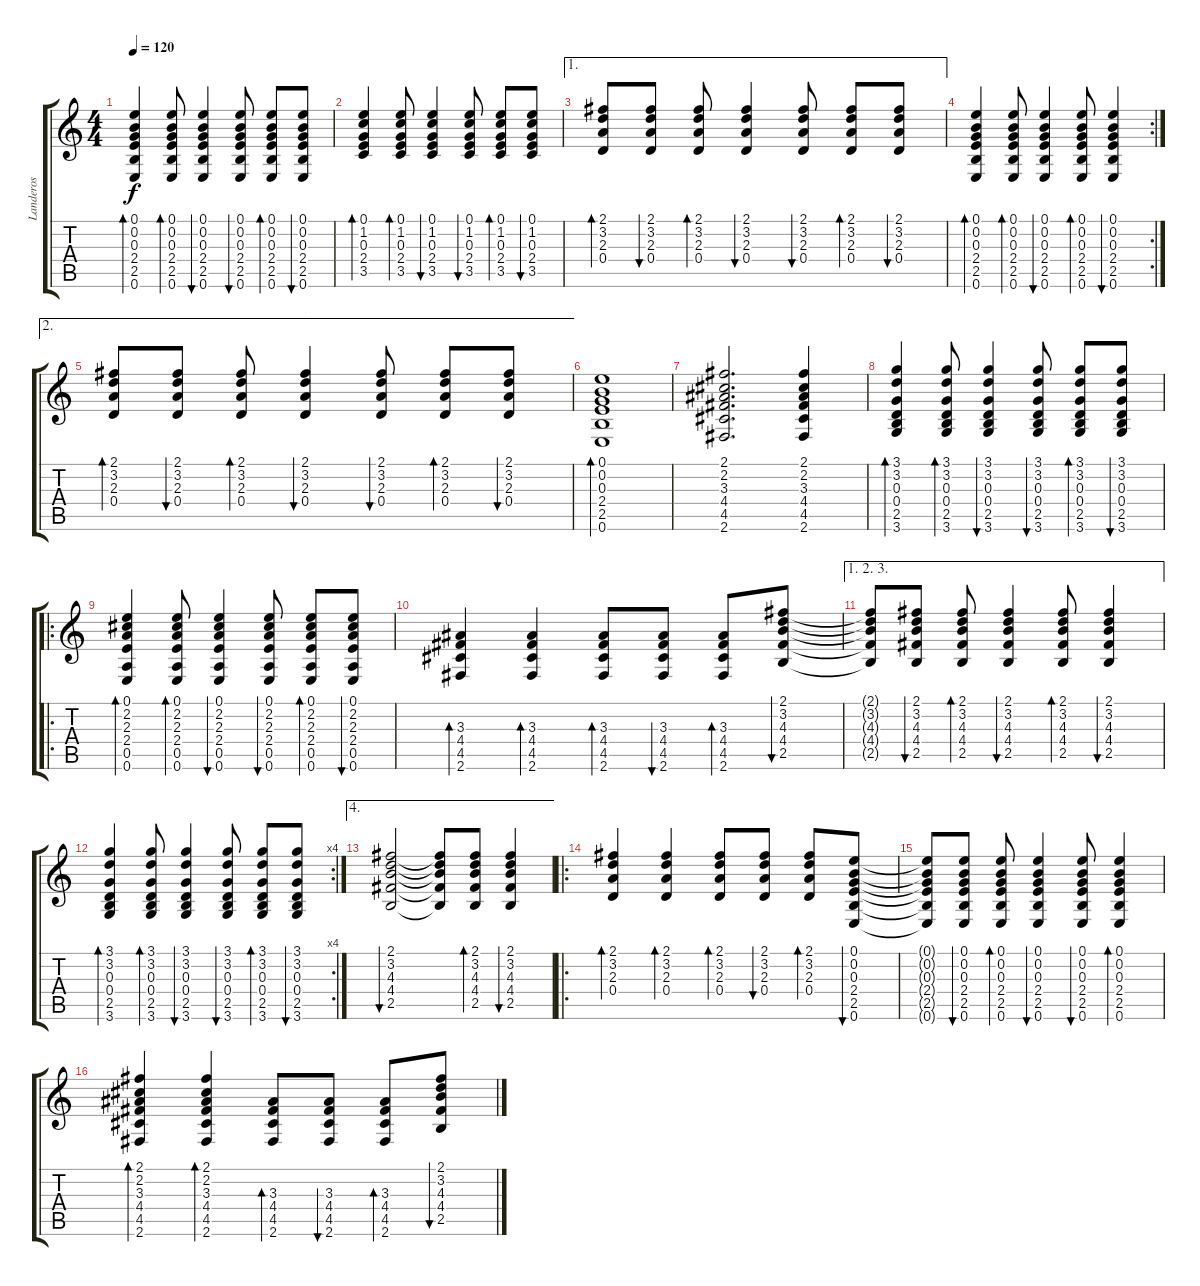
\track ("Landeros" "Landeros") {instrument acousticguitarsteel}
\staff {score tabs}
\tuning (E4 B3 G3 D3 A2 E2) {hide}
\ts (4 4)
\tempo 120
\clef g2
\ks c
(0.1 0.2 0.3 2.4 2.5 0.6).4{bd 60 dy f} (0.1 0.2 0.3 2.4 2.5 0.6).8{bd 60} (0.1 0.2 0.3 2.4 2.5 0.6).4{bu 60} (0.1 0.2 0.3 2.4 2.5 0.6).8{bu 60} (0.1 0.2 0.3 2.4 2.5 0.6).8{bd 60} (0.1 0.2 0.3 2.4 2.5 0.6).8{bu 60} |
(0.1 1.2 0.3 2.4 3.5).4{bd 60} (0.1 1.2 0.3 2.4 3.5).8{bd 60} (0.1 1.2 0.3 2.4 3.5).4{bu 60} (0.1 1.2 0.3 2.4 3.5).8{bu 60} (0.1 1.2 0.3 2.4 3.5).8{bd 60} (0.1 1.2 0.3 2.4 3.5).8{bu 60} |
\ae 1
(2.1 3.2 2.3 0.4).8{bd 60} (2.1 3.2 2.3 0.4).8{bu 60} (2.1 3.2 2.3 0.4).8{bd 60} (2.1 3.2 2.3 0.4).4{bu 60} (2.1 3.2 2.3 0.4).8{bu 60} (2.1 3.2 2.3 0.4).8{bd 60} (2.1 3.2 2.3 0.4).8{bu 60} |
\rc 2
(0.1 0.2 0.3 2.4 2.5 0.6).4{bd 60} (0.1 0.2 0.3 2.4 2.5 0.6).8{bd 60} (0.1 0.2 0.3 2.4 2.5 0.6).4{bu 60} (0.1 0.2 0.3 2.4 2.5 0.6).8{bd 60} (0.1 0.2 0.3 2.4 2.5 0.6).4{bu 60} |
\ae 2
(2.1 3.2 2.3 0.4).8{bd 60} (2.1 3.2 2.3 0.4).8{bu 60} (2.1 3.2 2.3 0.4).8{bd 60} (2.1 3.2 2.3 0.4).4{bu 60} (2.1 3.2 2.3 0.4).8{bu 60} (2.1 3.2 2.3 0.4).8{bd 60} (2.1 3.2 2.3 0.4).8{bu 60} |
(0.1 0.2 0.3 2.4 2.5 0.6).1{bd 60} |
(2.1 2.2 3.3 4.4 4.5 2.6).2{d} (2.1 2.2 3.3 4.4 4.5 2.6).4 |
(3.1 3.2 0.3 0.4 2.5 3.6).4{bd 60} (3.1 3.2 0.3 0.4 2.5 3.6).8{bd 60} (3.1 3.2 0.3 0.4 2.5 3.6).4{bu 60} (3.1 3.2 0.3 0.4 2.5 3.6).8{bu 60} (3.1 3.2 0.3 0.4 2.5 3.6).8{bd 60} (3.1 3.2 0.3 0.4 2.5 3.6).8{bu 60} |
\ro
(0.1 2.2 2.3 2.4 0.5 0.6).4{bd 60} (0.1 2.2 2.3 2.4 0.5 0.6).8{bd 60} (0.1 2.2 2.3 2.4 0.5 0.6).4{bu 60} (0.1 2.2 2.3 2.4 0.5 0.6).8{bu 60} (0.1 2.2 2.3 2.4 0.5 0.6).8{bd 60} (0.1 2.2 2.3 2.4 0.5 0.6).8{bu 60} |
(3.3 4.4 4.5 2.6).4{bd 60} (3.3 4.4 4.5 2.6).4{bd 60} (3.3 4.4 4.5 2.6).8{bd 60} (3.3 4.4 4.5 2.6).8{bu 60} (3.3 4.4 4.5 2.6).8{bd 60} (2.1 3.2 4.3 4.4 2.5).8{bu 60} |
\ae (1 2 3)
(2.1{t} 3.2{t} 4.3{t} 4.4{t} 2.5{t}).8 (2.1 3.2 4.3 4.4 2.5).8{bu 60} (2.1 3.2 4.3 4.4 2.5).8{bd 60} (2.1 3.2 4.3 4.4 2.5).4{bu 60} (2.1 3.2 4.3 4.4 2.5).8{bd 60} (2.1 3.2 4.3 4.4 2.5).4{bu 60} |
\rc 4
(3.1 3.2 0.3 0.4 2.5 3.6).4{bd 60} (3.1 3.2 0.3 0.4 2.5 3.6).8{bd 60} (3.1 3.2 0.3 0.4 2.5 3.6).4{bu 60} (3.1 3.2 0.3 0.4 2.5 3.6).8{bu 60} (3.1 3.2 0.3 0.4 2.5 3.6).8{bd 60} (3.1 3.2 0.3 0.4 2.5 3.6).8{bu 60} |
\ae 4
(2.1 3.2 4.3 4.4 2.5).2{bu 240} (2.1{t} 3.2{t} 4.3{t} 4.4{t} 2.5{t}).8 (2.1 3.2 4.3 4.4 2.5).8{bd 60} (2.1 3.2 4.3 4.4 2.5).4{bu 60} |
\ro
(2.1 3.2 2.3 0.4).4{bd 60} (2.1 3.2 2.3 0.4).4{bd 60} (2.1 3.2 2.3 0.4).8{bd 60} (2.1 3.2 2.3 0.4).8{bu 60} (2.1 3.2 2.3 0.4).8{bd 60} (0.1 0.2 0.3 2.4 2.5 0.6).8{bu 60} |
(0.1{t} 0.2{t} 0.3{t} 2.4{t} 2.5{t} 0.6{t}).8 (0.1 0.2 0.3 2.4 2.5 0.6).8{bu 60} (0.1 0.2 0.3 2.4 2.5 0.6).8{bd 60} (0.1 0.2 0.3 2.4 2.5 0.6).4{bu 60} (0.1 0.2 0.3 2.4 2.5 0.6).8{bu 60} (0.1 0.2 0.3 2.4 2.5 0.6).4{bd 60} |
(2.1 2.2 3.3 4.4 4.5 2.6).4{bd 60} (2.1 2.2 3.3 4.4 4.5 2.6).4{bd 60} (3.3 4.4 4.5 2.6).8{bd 60} (3.3 4.4 4.5 2.6).8{bu 60} (3.3 4.4 4.5 2.6).8{bd 60} (2.1 3.2 4.3 4.4 2.5).8{bu 60}
